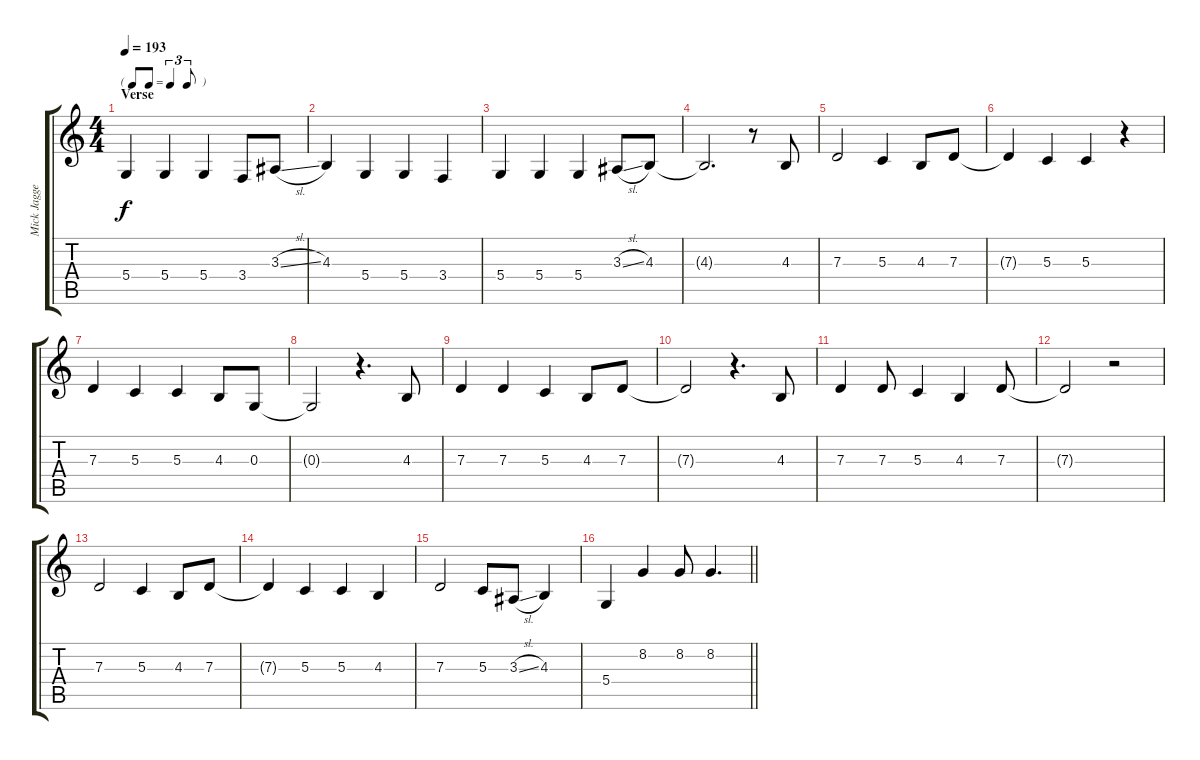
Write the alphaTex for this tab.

\track ("Mick Jagger" "Mick Jagge") {instrument trombone}
\staff {score tabs}
\tuning (E4 B3 G3 D3 A2 E2) {hide}
\ts (4 4)
\tf triplet8th
\section ("" "Verse")
\tempo 193
\clef g2
\ks c
5.4.4{dy f} 5.4.4 5.4.4 3.4.8 3.3{sl}.8 |
4.3.4 5.4.4 5.4.4 3.4.4 |
5.4.4 5.4.4 5.4.4 3.3{sl}.8 4.3.8 |
4.3{t}.2{d} r.8 4.3.8 |
7.3.2 5.3.4 4.3.8 7.3.8 |
7.3{t}.4 5.3.4 5.3.4 r.4 |
7.3.4 5.3.4 5.3.4 4.3.8 0.3.8 |
0.3{t}.2 r.4{d} 4.3.8 |
7.3.4 7.3.4 5.3.4 4.3.8 7.3.8 |
7.3{t}.2 r.4{d} 4.3.8 |
7.3.4 7.3.8 5.3.4 4.3.4 7.3.8 |
7.3{t}.2 r.2 |
7.3.2 5.3.4 4.3.8 7.3.8 |
7.3{t}.4 5.3.4 5.3.4 4.3.4 |
7.3.2 5.3.8 3.3{sl}.8 4.3.4 |
\barLineRight lightlight
5.4.4 8.2.4 8.2.8 8.2.4{d}
